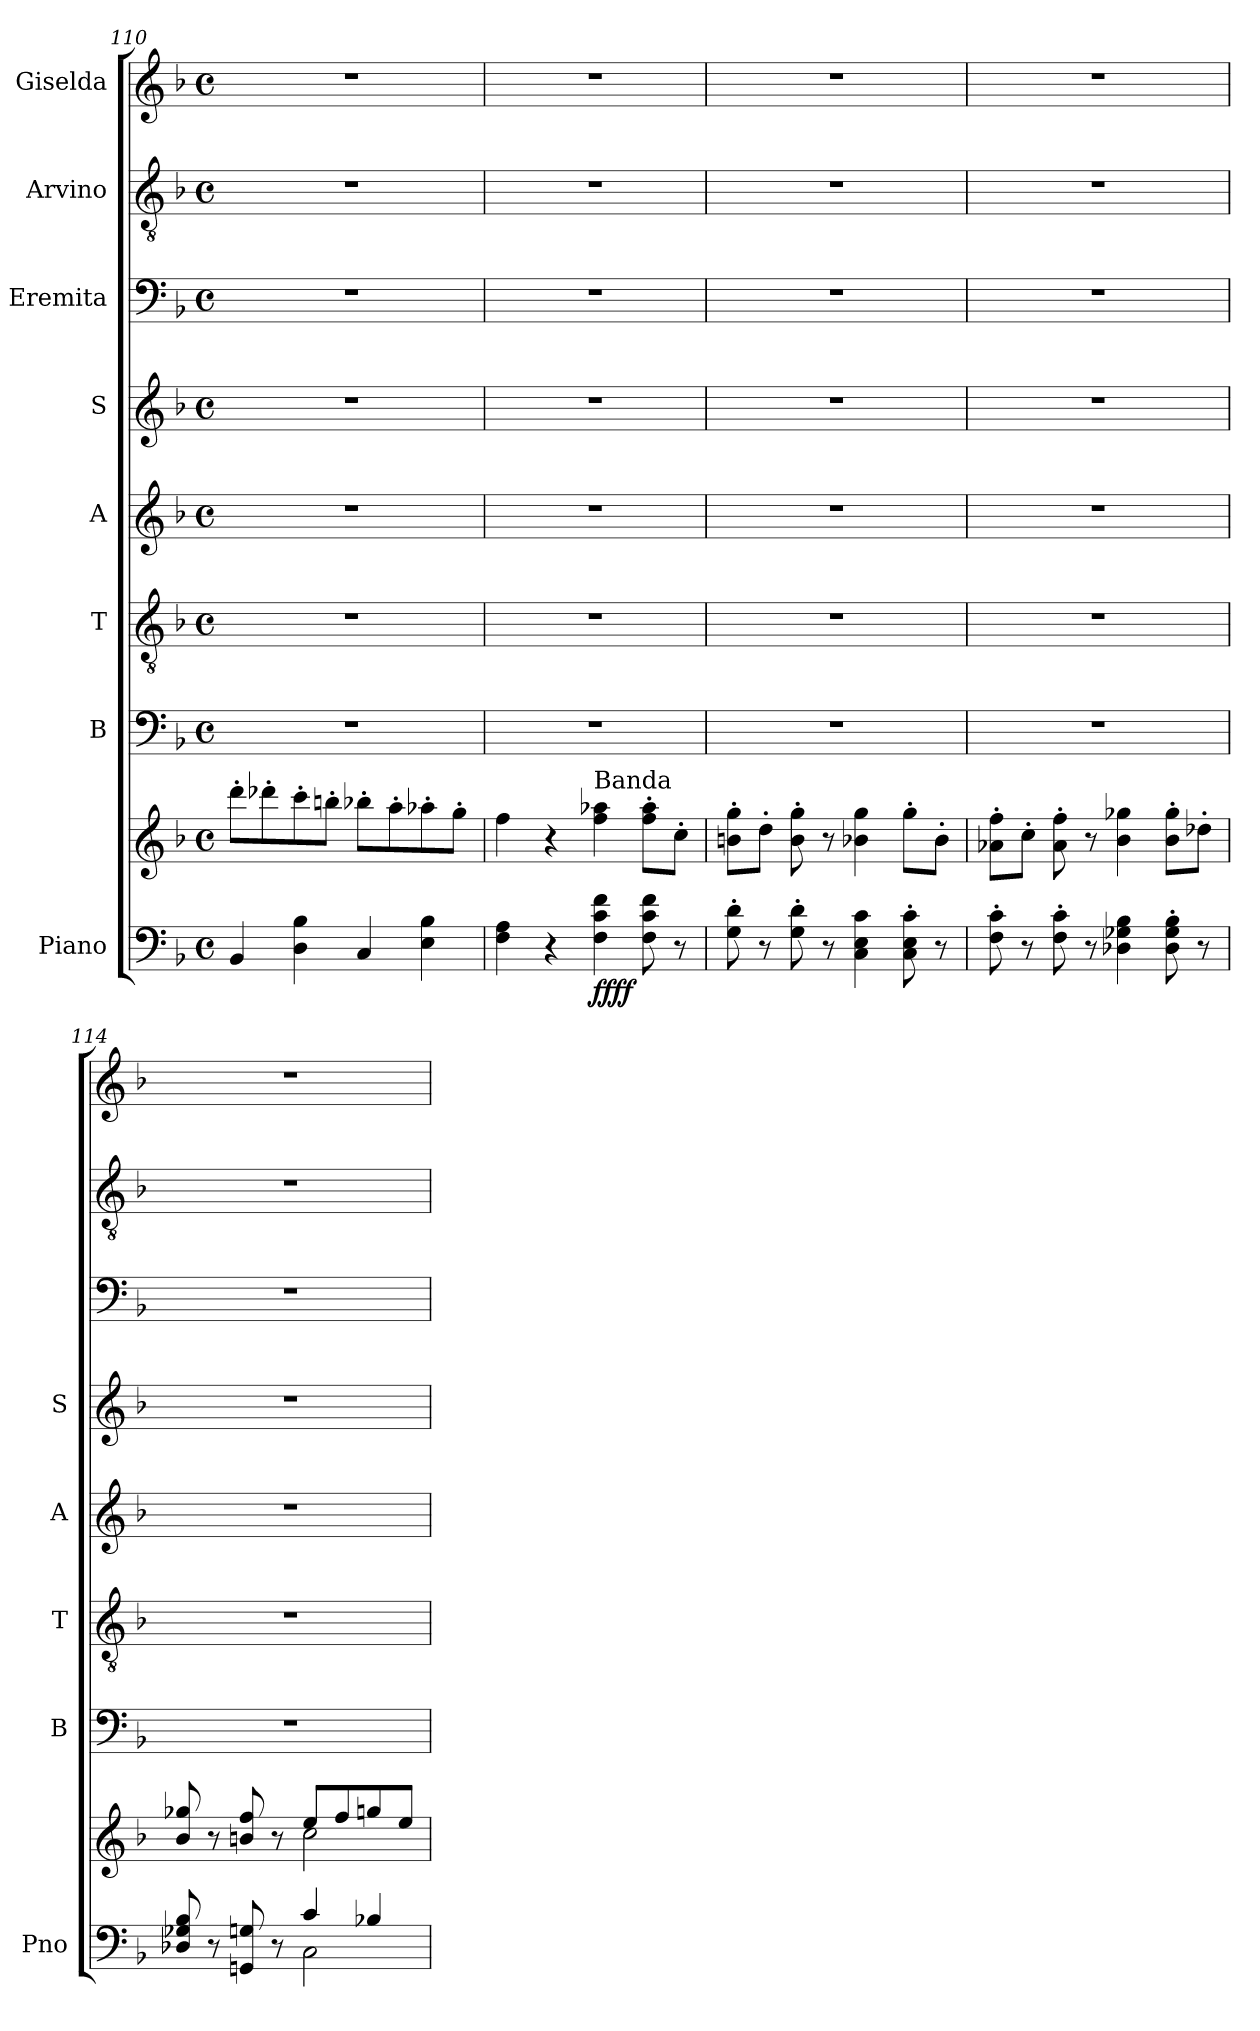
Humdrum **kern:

**kern	**kern	**dynam	**kern	**kern	**kern	**kern	**kern	**kern	**kern
*part8	*part8	*part8	*part7	*part6	*part5	*part4	*part3	*part2	*part1
*staff9	*staff8	*staff8/9	*staff7	*staff6	*staff5	*staff4	*staff3	*staff2	*staff1
*I"Piano	*	*	*I"B	*I"T	*I"A	*I"S	*I"Eremita	*I"Arvino	*I"Giselda
*I'Pno	*	*	*I'B	*I'T	*I'A	*I'S	*	*	*
!!LO:LB:g=z
*clefF4	*clefG2	*	*clefF4	*clefGv2	*clefG2	*clefG2	*clefF4	*clefGv2	*clefG2
*k[b-]	*k[b-]	*	*k[b-]	*k[b-]	*k[b-]	*k[b-]	*k[b-]	*k[b-]	*k[b-]
*M4/4	*M4/4	*	*M4/4	*M4/4	*M4/4	*M4/4	*M4/4	*M4/4	*M4/4
*met(c)	*met(c)	*	*met(c)	*met(c)	*met(c)	*met(c)	*met(c)	*met(c)	*met(c)
=110	=110	=110	=110	=110	=110	=110	=110	=110	=110
4BB-/	8ddd'\L	.	1r	1r	1r	1r	1r	1r	1r
.	8ddd-X'\	.	.	.	.	.	.	.	.
4D\ 4B-\	8ccc'\	.	.	.	.	.	.	.	.
.	8bbn'\J	.	.	.	.	.	.	.	.
4C/	8bb-X'\L	.	.	.	.	.	.	.	.
.	8aa'\	.	.	.	.	.	.	.	.
4E\ 4B-\	8aa-X'\	.	.	.	.	.	.	.	.
.	8gg'\J	.	.	.	.	.	.	.	.
=111	=111	=111	=111	=111	=111	=111	=111	=111	=111
4F\ 4A\	4ff\	.	1r	1r	1r	1r	1r	1r	1r
4r	4r	.	.	.	.	.	.	.	.
!	!LO:TX:a:t=Banda	!	!	!	!	!	!	!	!
!	!	!LO:DY:b=2	!	!	!	!	!	!	!
!	!	!LO:DY:n=1:b	!	!	!	!	!	!	!
4F\ 4c\ 4f\	4ff\ 4aa-X\	ff ff	.	.	.	.	.	.	.
8F\ 8c\ 8f\	8ff\' 8aa-\'L	.	.	.	.	.	.	.	.
8r	8cc'\J	.	.	.	.	.	.	.	.
=112	=112	=112	=112	=112	=112	=112	=112	=112	=112
8G\' 8d\'	8bn\' 8gg\'L	.	1r	1r	1r	1r	1r	1r	1r
8r	8dd'\J	.	.	.	.	.	.	.	.
8G\' 8d\'	8b\' 8gg\'	.	.	.	.	.	.	.	.
8r	8r	.	.	.	.	.	.	.	.
4C\ 4E\ 4c\	4b-X\ 4gg\	.	.	.	.	.	.	.	.
8C\' 8E\' 8c\'	8gg'\L	.	.	.	.	.	.	.	.
8r	8b-'\J	.	.	.	.	.	.	.	.
=113	=113	=113	=113	=113	=113	=113	=113	=113	=113
8F\' 8c\'	8a-X\' 8ff\'L	.	1r	1r	1r	1r	1r	1r	1r
8r	8cc'\J	.	.	.	.	.	.	.	.
8F\' 8c\'	8a-\' 8ff\'	.	.	.	.	.	.	.	.
8r	8r	.	.	.	.	.	.	.	.
4D-X\ 4G-X\ 4B-\	4b-\ 4gg-X\	.	.	.	.	.	.	.	.
8D-\' 8G-\' 8B-\'	8b-\' 8gg-\'L	.	.	.	.	.	.	.	.
8r	8dd-X'\J	.	.	.	.	.	.	.	.
=114	=114	=114	=114	=114	=114	=114	=114	=114	=114
*^	*^	*	*	*	*	*	*	*	*
8D-X/ 8G-X/ 8B-/	2ryy	8b-/ 8gg-X/	2ryy	.	1r	1r	1r	1r	1r	1r	1r
8r	.	8r	.	.	.	.	.	.	.	.	.
8GGn/ 8Gn/	.	8bn/ 8ff/	.	.	.	.	.	.	.	.	.
8r	.	8r	.	.	.	.	.	.	.	.	.
4c/	2C\	8ee/L	2cc\	.	.	.	.	.	.	.	.
.	.	8ff/	.	.	.	.	.	.	.	.	.
4B-X/	.	8ggn/	.	.	.	.	.	.	.	.	.
.	.	8ee/J	.	.	.	.	.	.	.	.	.
*v	*v	*	*	*	*	*	*	*	*	*	*
*	*v	*v	*	*	*	*	*	*	*	*
=	=	=	=	=	=	=	=	=	=
*-	*-	*-	*-	*-	*-	*-	*-	*-	*-
